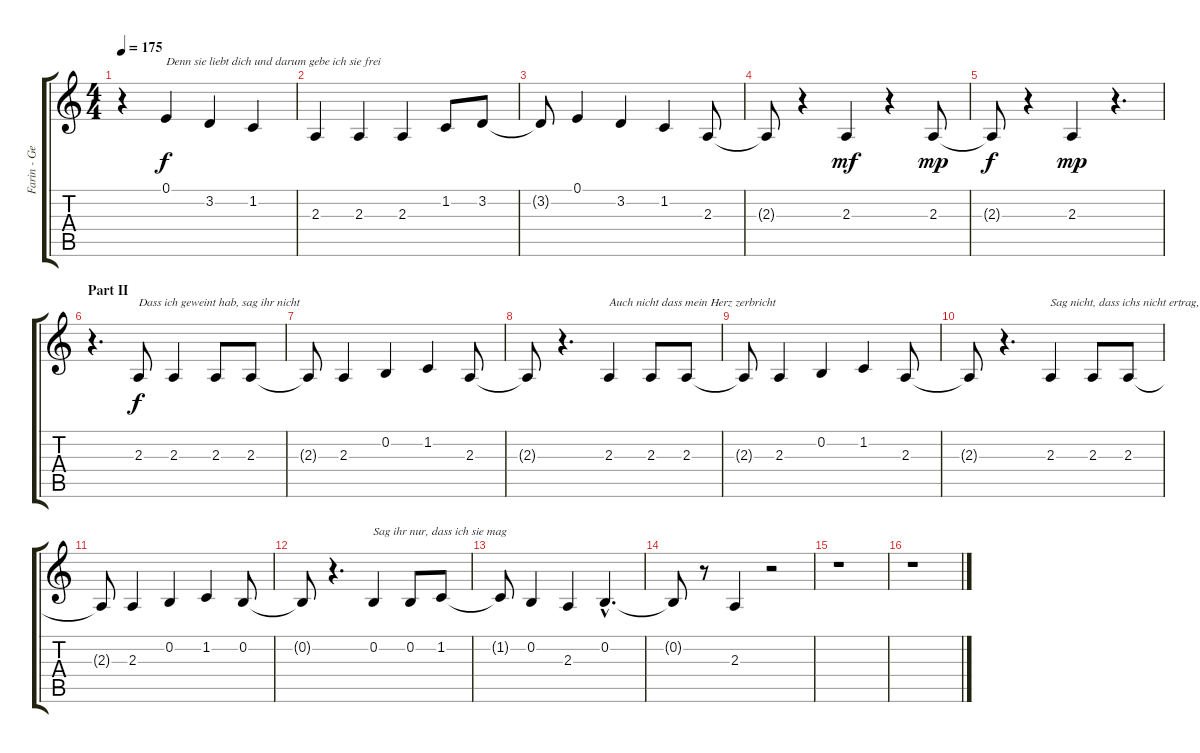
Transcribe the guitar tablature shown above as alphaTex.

\track ("Farin - Gesang" "Farin - Ge") {instrument lead2sawtooth}
\staff {score tabs}
\tuning (E4 B3 G3 D3 A2 E2) {hide}
\ts (4 4)
\tempo 175
\clef g2
\ks c
r.4{dy f} 0.1.4{txt "Denn sie liebt dich und darum gebe ich sie frei"} 3.2.4 1.2.4 |
2.3.4 2.3.4 2.3.4 1.2.8 3.2.8 |
3.2{t}.8 0.1.4 3.2.4 1.2.4 2.3.8 |
2.3{t}.8 r.4 2.3.4{dy mf} r.4 2.3.8{dy mp} |
2.3{t}.8{dy f} r.4 2.3.4{dy mp} r.4{d} |
\section ("" "Part II")
r.4{d} 2.3.8{txt "Dass ich geweint hab, sag ihr nicht" dy f} 2.3.4 2.3.8 2.3.8 |
2.3{t}.8 2.3.4 0.2.4 1.2.4 2.3.8 |
2.3{t}.8 r.4{d} 2.3.4{txt "Auch nicht dass mein Herz zerbricht"} 2.3.8 2.3.8 |
2.3{t}.8 2.3.4 0.2.4 1.2.4 2.3.8 |
2.3{t}.8 r.4{d} 2.3.4{txt "Sag nicht, dass ichs nicht ertrag, "} 2.3.8 2.3.8 |
2.3{t}.8 2.3.4 0.2.4 1.2.4 0.2.8 |
0.2{t}.8 r.4{d} 0.2.4{txt "Sag ihr nur, dass ich sie mag"} 0.2.8 1.2.8 |
1.2{t}.8 0.2.4 2.3.4 0.2{hac}.4{d} |
0.2{t}.8 r.8 2.3.4 r.2 |
r.1 |
r.1
